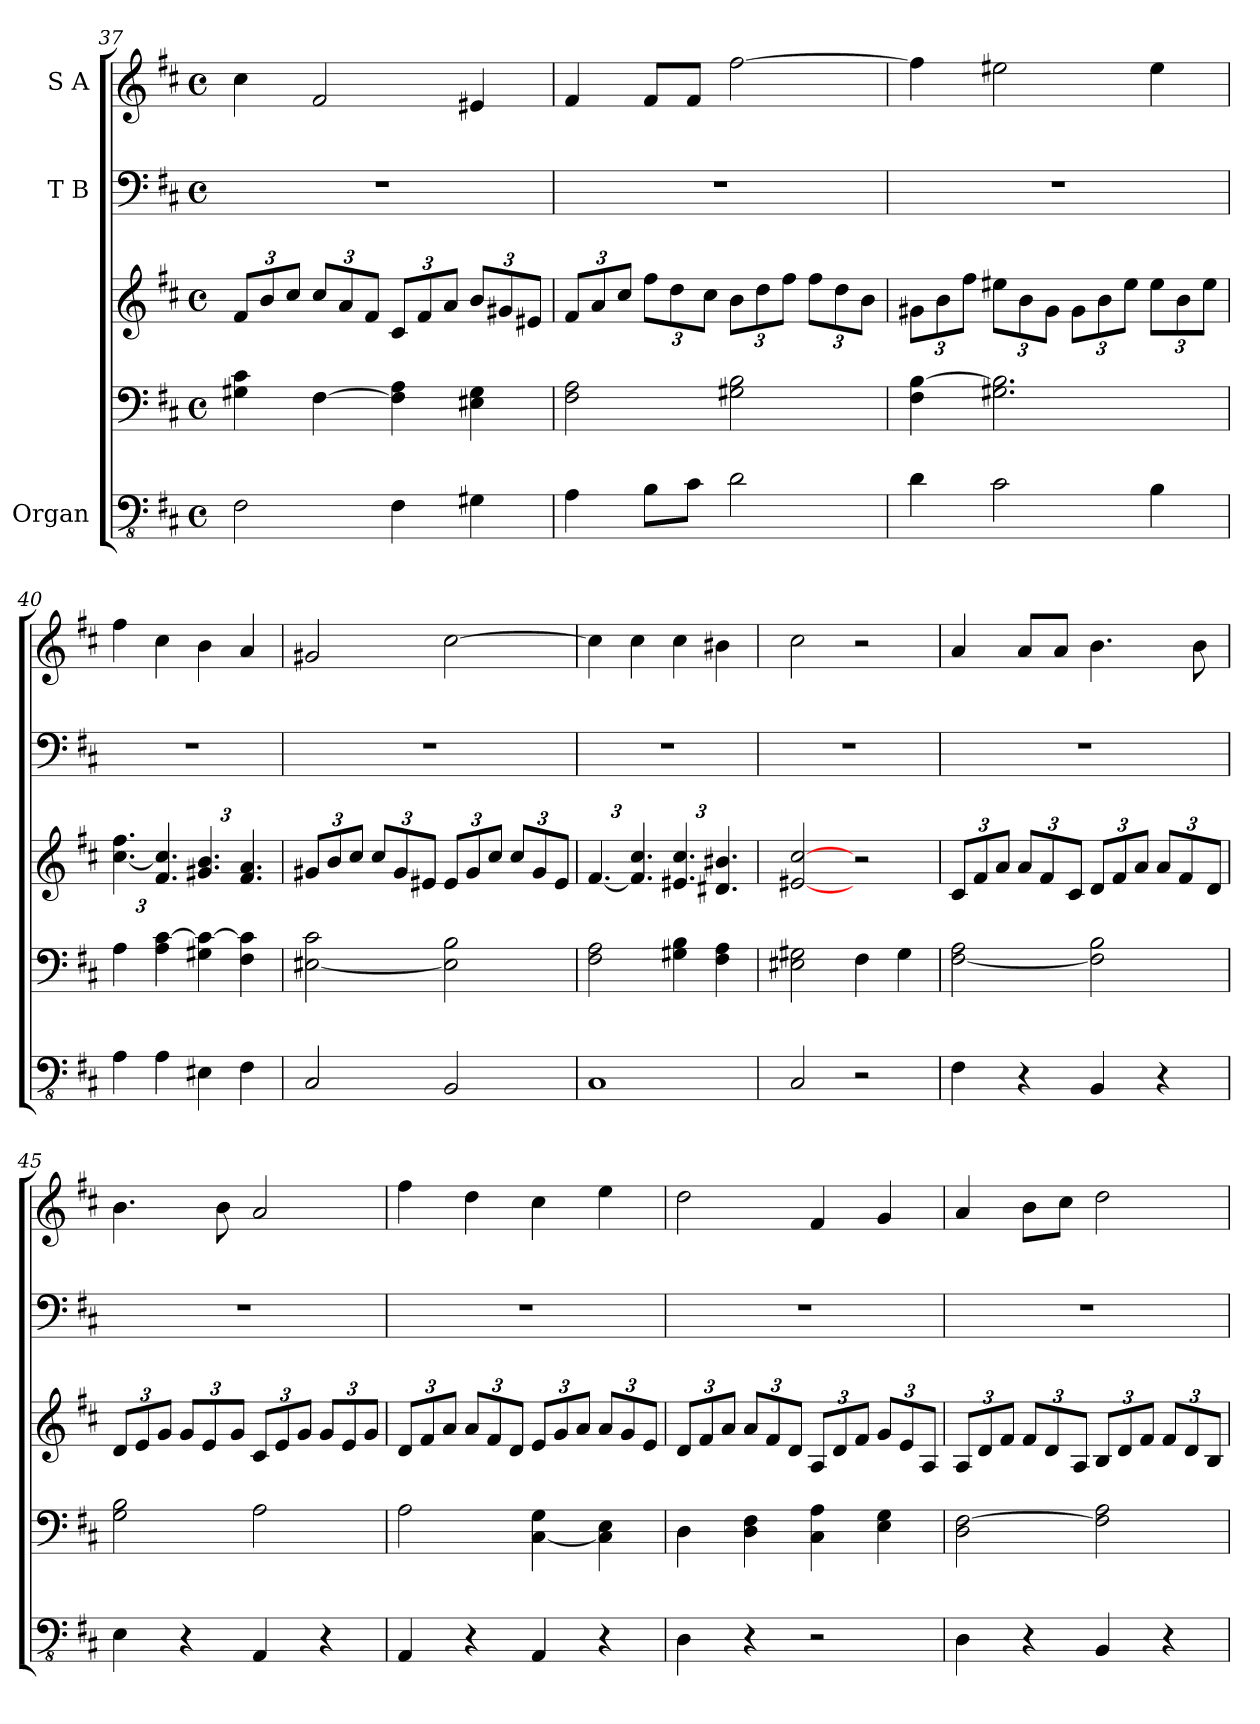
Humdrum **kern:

**kern	**kern	**kern	**kern	**kern
*part3	*part3	*part3	*part2	*part1
*staff5	*staff4	*staff3	*staff2	*staff1
*I"Organ	*	*	*I"T B	*I"S A
!!LO:PB:g=z
*clefFv4	*clefF4	*clefG2	*clefF4	*clefG2
*k[f#c#]	*k[f#c#]	*k[f#c#]	*k[f#c#]	*k[f#c#]
*M4/4	*M4/4	*M4/4	*M4/4	*M4/4
*met(c)	*met(c)	*met(c)	*met(c)	*met(c)
*	*	*Xbrackettup	*	*
=37	=37	=37	=37	=37
2FF#\	4G#X\ 4c#\	12f#/L	1r	4cc#\
.	.	12b/	.	.
.	.	12cc#/J	.	.
.	[4F#\	12cc#/L	.	2f#/
.	.	12a/	.	.
.	.	12f#/J	.	.
4FF#\	4F#\] 4A\	12c#/L	.	.
.	.	12f#/	.	.
.	.	12a/J	.	.
4GG#X\	4E#X\ 4G#\	12b/L	.	4e#X/
.	.	12g#X/	.	.
.	.	12e#X/J	.	.
=38	=38	=38	=38	=38
4AA\	2F#\ 2A\	12f#/L	1r	4f#/
.	.	12a/	.	.
.	.	12cc#/J	.	.
8BB\L	.	12ff#\L	.	8f#/L
.	.	12dd\	.	.
8C#\J	.	.	.	8f#/J
.	.	12cc#\J	.	.
2D\	2G#X\ 2B\	12b\L	.	[2ff#\
.	.	12dd\	.	.
.	.	12ff#\J	.	.
.	.	12ff#\L	.	.
.	.	12dd\	.	.
.	.	12b\J	.	.
=39	=39	=39	=39	=39
4D\	4F#\ [4B\	12g#X\L	1r	4ff#\]
.	.	12b\	.	.
.	.	12ff#\J	.	.
2C#\	2.G#X\ 2.B\]	12ee#X\L	.	2ee#X\
.	.	12b\	.	.
.	.	12g#\J	.	.
.	.	12g#\L	.	.
.	.	12b\	.	.
.	.	12ee#\J	.	.
4BB\	.	12ee#\L	.	4ee#\
.	.	12b\	.	.
.	.	12ee#\J	.	.
=40	=40	=40	=40	=40
4AA\	4A\	[6.cc#\ 6.ff#\	1r	4ff#\
4AA\	4A\ [4c#\	6.f#/ 6.cc#/]	.	4cc#\
4EE#X\	4G#X\ 4c#\_	6.g#X/ 6.b/	.	4b\
4FF#\	4F#\ 4c#\]	6.f#/ 6.a/	.	4a/
!!LO:LB:g=z
=41	=41	=41	=41	=41
2CC#/	[2E#X\ 2c#\	12g#X/L	1r	2g#X/
.	.	12b/	.	.
.	.	12cc#/J	.	.
.	.	12cc#/L	.	.
.	.	12g#/	.	.
.	.	12e#X/J	.	.
2BBB/	2E#\] 2B\	12e#/L	.	[2cc#\
.	.	12g#/	.	.
.	.	12cc#/J	.	.
.	.	12cc#/L	.	.
.	.	12g#/	.	.
.	.	12e#/J	.	.
=42	=42	=42	=42	=42
1CC#	2F#\ 2A\	[6.f#/	1r	4cc#\]
.	.	6.f#/] 6.cc#/	.	4cc#\
.	4G#X\ 4B\	6.e#X/ 6.cc#/	.	4cc#\
.	4F#\ 4A\	6.d#X/ 6.b#X/	.	4b#X\
=43	=43	=43	=43	=43
2CC#/	2E#X\ 2G#X\	[2e#X/ [2cc#/	1r	2cc#\
2r	4F#\	2r	.	2r
.	4G#\	.	.	.
=44	=44	=44	=44	=44
4FF#\	[2F#\ 2A\	12c#/L	1r	4a/
.	.	12f#/	.	.
.	.	12a/J	.	.
4r	.	12a/L	.	8a/L
.	.	12f#/	.	.
.	.	.	.	8a/J
.	.	12c#/J	.	.
4BBB/	2F#\] 2B\	12d/L	.	4.b\
.	.	12f#/	.	.
.	.	12a/J	.	.
4r	.	12a/L	.	.
.	.	12f#/	.	.
.	.	.	.	8b\
.	.	12d/J	.	.
=45	=45	=45	=45	=45
4EE\	2G\ 2B\	12d/L	1r	4.b\
.	.	12e/	.	.
.	.	12g/J	.	.
4r	.	12g/L	.	.
.	.	12e/	.	.
.	.	.	.	8b\
.	.	12g/J	.	.
4AAA/	2A\	12c#/L	.	2a/
.	.	12e/	.	.
.	.	12g/J	.	.
4r	.	12g/L	.	.
.	.	12e/	.	.
.	.	12g/J	.	.
!!LO:LB:g=z
=46	=46	=46	=46	=46
4AAA/	2A\	12d/L	1r	4ff#\
.	.	12f#/	.	.
.	.	12a/J	.	.
4r	.	12a/L	.	4dd\
.	.	12f#/	.	.
.	.	12d/J	.	.
4AAA/	[4C#\ 4G\	12e/L	.	4cc#\
.	.	12g/	.	.
.	.	12a/J	.	.
4r	4C#\] 4E\	12a/L	.	4ee\
.	.	12g/	.	.
.	.	12e/J	.	.
=47	=47	=47	=47	=47
4DD\	4D\	12d/L	1r	2dd\
.	.	12f#/	.	.
.	.	12a/J	.	.
4r	4D\ 4F#\	12a/L	.	.
.	.	12f#/	.	.
.	.	12d/J	.	.
2r	4C#\ 4A\	12A/L	.	4f#/
.	.	12d/	.	.
.	.	12f#/J	.	.
.	4E\ 4G\	12g/L	.	4g/
.	.	12e/	.	.
.	.	12A/J	.	.
=48	=48	=48	=48	=48
4DD\	2D\ [2F#\	12A/L	1r	4a/
.	.	12d/	.	.
.	.	12f#/J	.	.
4r	.	12f#/L	.	8b\L
.	.	12d/	.	.
.	.	.	.	8cc#\J
.	.	12A/J	.	.
4BBB/	2F#\] 2A\	12B/L	.	2dd\
.	.	12d/	.	.
.	.	12f#/J	.	.
4r	.	12f#/L	.	.
.	.	12d/	.	.
.	.	12B/J	.	.
=	=	=	=	=
*-	*-	*-	*-	*-
